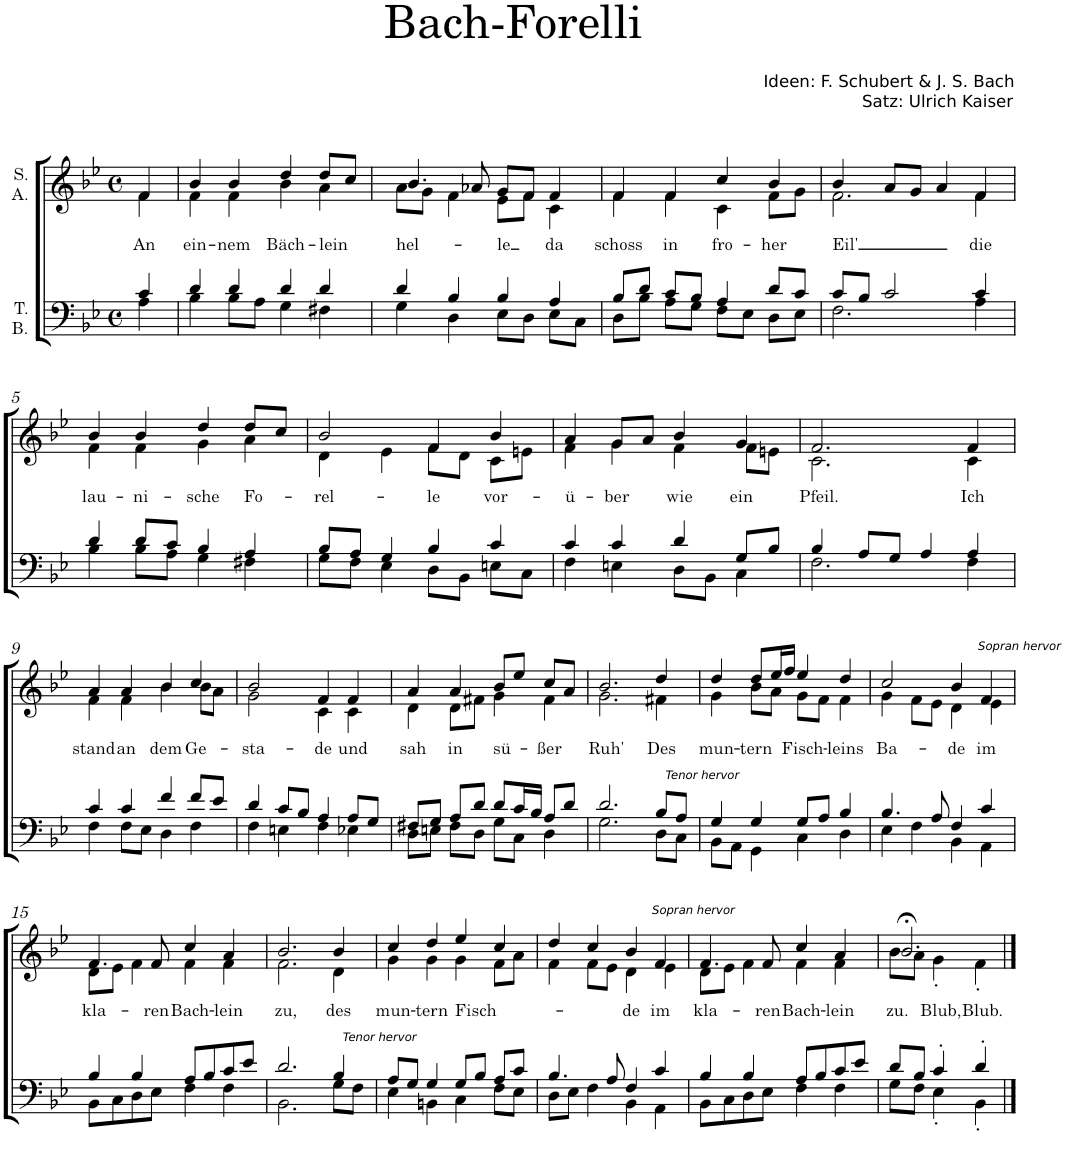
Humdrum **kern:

**kern	**kern	**text
*part2	*part1	*part1
*staff2	*staff1	*staff1
*I"T. B.	*I"S. A.	*
*clefF4	*clefG2	*
*k[b-e-]	*k[b-e-]	*
*M4/4	*M4/4	*
*met(c)	*met(c)	*
=	=	=
*^	*	*
!	!	!	!LO:LY:b
*	*	*^	*
4c/	4A\	4f/	4f\	An
=1	=1	=1	=1	=1
!	!	!	!	!LO:LY:b
4d/	4B-\	4b-/	4f\	ein-
!	!	!	!	!LO:LY:b
4d/	8B-\L	4b-/	4f\	-nem
.	8A\J	.	.	.
!	!	!	!	!LO:LY:b
4d/	4G\	4dd/	4b-\	Bäch-
!	!	!	!	!LO:LY:b
4d/	4F#X\	8dd/L	4a\	-lein
.	.	8cc/J	.	.
=2	=2	=2	=2	=2
!	!	!	!	!LO:LY:b
4d/	4G\	4.b-/	8a\L	hel-
.	.	.	8g\J	.
4B-/	4D\	.	4f\	.
.	.	8a-X/	.	.
!	!	!	!	!LO:LY:b
4B-/	8E-\L	8g/L	8e-\L	-le
.	8D\J	8f/J	8f\J	.
!	!	!	!	!LO:LY:b
4A/	8E-\L	4f/	4c\	da
.	8C\J	.	.	.
=3	=3	=3	=3	=3
!	!	!	!	!LO:LY:b
8B-/L	8D\L	4f/	4f\	schoss
8d/J	8B-\J	.	.	.
!	!	!	!	!LO:LY:b
8c/L	8A\L	4f/	4f\	in
8B-/J	8G\J	.	.	.
!	!	!	!	!LO:LY:b
4A/	8F\L	4cc/	4c\	fro-
.	8E-\J	.	.	.
!	!	!	!	!LO:LY:b
8d/L	8D\L	4b-/	8f\L	-her
8c/J	8E-\J	.	8g\J	.
=4	=4	=4	=4	=4
!	!	!	!	!LO:LY:b
8c/L	2.F\	4b-/	2.f\	Eil'
8B-/J	.	.	.	.
2c/	.	8a/L	.	.
.	.	8g/J	.	.
.	.	4a/	.	.
!	!	!	!	!LO:LY:b
4c/	4A\	4f/	4f\	die
!!LO:LB:g=z	!!
=5	=5	=5	=5	=5
!	!	!	!	!LO:LY:b
4d/	4B-\	4b-/	4f\	lau-
!	!	!	!	!LO:LY:b
8d/L	8B-\L	4b-/	4f\	-ni-
8c/J	8A\J	.	.	.
!	!	!	!	!LO:LY:b
4B-/	4G\	4dd/	4g\	-sche
!	!	!	!	!LO:LY:b
4A/	4F#X\	8dd/L	4a\	Fo-
.	.	8cc/J	.	.
=6	=6	=6	=6	=6
!	!	!	!	!LO:LY:b
8B-/L	8G\L	2b-/	4d\	-rel-
8A/J	8F\J	.	.	.
4G/	4E-\	.	4e-\	.
!	!	!	!	!LO:LY:b
4B-/	8D\L	4f/	8f\L	-le
.	8BB-\J	.	8d\J	.
!	!	!	!	!LO:LY:b
4c/	8En\L	4b-/	8c\L	vor-
.	8C\J	.	8en\J	.
=7	=7	=7	=7	=7
!	!	!	!	!LO:LY:b
4c/	4F\	4a/	4f\	-ü-
!	!	!	!	!LO:LY:b
4c/	4En\	8g/L	4g\	-ber
.	.	8a/J	.	.
!	!	!	!	!LO:LY:b
4d/	8D\L	4b-/	4f\	wie
.	8BB-\J	.	.	.
!	!	!	!	!LO:LY:b
8G/L	4C\	4g/	8f\L	ein
8B-/J	.	.	8en\J	.
=8	=8	=8	=8	=8
!	!	!	!	!LO:LY:b
4B-/	2.F\	2.f/	2.c\	Pfeil.
8A/L	.	.	.	.
8G/J	.	.	.	.
4A/	.	.	.	.
!	!	!	!	!LO:LY:b
4A/	4F\	4f/	4c\	Ich
!!LO:LB:g=z	!!
=9	=9	=9	=9	=9
!	!	!	!	!LO:LY:b
4c/	4F\	4a/	4f\	stand
!	!	!	!	!LO:LY:b
4c/	8F\L	4a/	4f\	an
.	8E-\J	.	.	.
!	!	!	!	!LO:LY:b
4f/	4D\	4b-/	4b-\	dem
!	!	!	!	!LO:LY:b
8f/L	4F\	4cc/	8b-\L	Ge-
8e-/J	.	.	8a\J	.
=10	=10	=10	=10	=10
!	!	!	!	!LO:LY:b
4d/	4F\	2b-/	2g\	-sta-
8c/L	4En\	.	.	.
8B-/J	.	.	.	.
!	!	!	!	!LO:LY:b
4A/	4F\	4f/	4c\	-de
!	!	!	!	!LO:LY:b
8A/L	4E-X\	4f/	4c\	und
8G/J	.	.	.	.
=11	=11	=11	=11	=11
!	!	!	!	!LO:LY:b
8F#X/L	8D\L	4a/	4d\	sah
8G/J	8En\J	.	.	.
!	!	!	!	!LO:LY:b
8A/L	8F#\L	4a/	8d\L	in
8d/J	8D\J	.	8f#X\J	.
!	!	!	!	!LO:LY:b
8d/L	8G\L	8b-/L	4g\	sü-
16c/L	8C\J	8ee-/J	.	.
16B-/JJ	.	.	.	.
!	!	!	!	!LO:LY:b
8A/L	4D\	8cc/L	4f#\	-ßer
8d/J	.	8a/J	.	.
=12	=12	=12	=12	=12
!	!	!	!	!LO:LY:b
2.d/	2.G\	2.b-/	2.g\	Ruh'
!LO:TX:a:i:t=Tenor hervor	!	!	!	!
!	!	!	!	!LO:LY:b
8B-/L	8D\L	4dd/	4f#X\	Des
8A/J	8C\J	.	.	.
=13	=13	=13	=13	=13
!	!	!	!	!LO:LY:b
4G/	8BB-\L	4dd/	4g\	mun-
.	8AA\J	.	.	.
!	!	!	!	!LO:LY:b
4G/	4GG\	8dd/L	8b-\L	-tern
.	.	16ee-/L	8a\J	.
.	.	16ff/JJ	.	.
!	!	!	!	!LO:LY:b
8G/L	4C\	4ee-/	8g\L	Fisch-
8A/J	.	.	8f\J	.
!	!	!	!	!LO:LY:b
4B-/	4D\	4dd/	4f\	-leins
=14	=14	=14	=14	=14
!	!	!	!	!LO:LY:b
4.B-/	4E-\	2cc/	4g\	Ba-
.	4F\	.	8f\L	.
8A/	.	.	8e-\J	.
!	!	!	!	!LO:LY:b
4F/	4BB-\	4b-/	4d\	-de
!	!	!LO:TX:a:i:t=Sopran hervor	!	!
!	!	!	!	!LO:LY:b
4c/	4AA\	4f/	4e-\	im
!!LO:LB:g=z	!!
=15	=15	=15	=15	=15
!	!	!	!	!LO:LY:b
4B-/	8BB-\L	4.f/	8d\L	kla-
.	8C\	.	8e-\J	.
4B-/	8D\	.	4f\	.
!	!	!	!	!LO:LY:b
.	8E-\J	8f/	.	-ren
!	!	!	!	!LO:LY:b
8A/L	4F\	4cc/	4f\	Bach-
8B-/	.	.	.	.
!	!	!	!	!LO:LY:b
8c/	4F\	4a/	4f\	-lein
8e-/J	.	.	.	.
=16	=16	=16	=16	=16
!	!	!	!	!LO:LY:b
2.d/	2.BB-\	2.b-/	2.f\	zu,
!LO:TX:a:i:t=Tenor hervor	!	!	!	!
!	!	!	!	!LO:LY:b
4B-/	8G\L	4b-/	4d\	des
.	8F\J	.	.	.
=17	=17	=17	=17	=17
!	!	!	!	!LO:LY:b
8A/L	4E-\	4cc/	4g\	mun-
8G/J	.	.	.	.
!	!	!	!	!LO:LY:b
4G/	4BBn\	4dd/	4g\	-tern
!	!	!	!	!LO:LY:b
8G/L	4C\	4ee-/	4g\	Fisch-
8B-/J	.	.	.	.
8A/L	8F\L	4cc/	8f\L	.
8c/J	8E-\J	.	8a\J	.
=18	=18	=18	=18	=18
4.B-/	8D\L	4dd/	4f\	.
.	8E-\J	.	.	.
.	4F\	4cc/	8f\L	.
8A/	.	.	8e-\J	.
!	!	!	!	!LO:LY:b
4F/	4BB-\	4b-/	4d\	-de
!	!	!LO:TX:a:i:t=Sopran hervor	!	!
!	!	!	!	!LO:LY:b
4c/	4AA\	4f/	4e-\	im
=19	=19	=19	=19	=19
!	!	!	!	!LO:LY:b
4B-/	8BB-\L	4.f/	8d\L	kla-
.	8C\	.	8e-\J	.
4B-/	8D\	.	4f\	.
!	!	!	!	!LO:LY:b
.	8E-\J	8f/	.	-ren
!	!	!	!	!LO:LY:b
8A/L	4F\	4cc/	4f\	Bach-
8B-/	.	.	.	.
!	!	!	!	!LO:LY:b
8c/	4F\	4a/	4f\	-lein
8e-/J	.	.	.	.
=20	=20	=20	=20	=20
!	!	!	!	!LO:LY:b
8d/L	8G\L	2.b-;</	8b-\L	zu.
8B-/J	8F\J	.	8a\J	.
!	!	!	!	!LO:LY:b
4c'/	4E-'\	.	4g'\	Blub,
!	!	!	!	!LO:LY:b
4d'/	4BB-'\	.	4f'\	Blub.
*v	*v	*	*	*
*	*v	*v	*
==	==	==
*-	*-	*-
